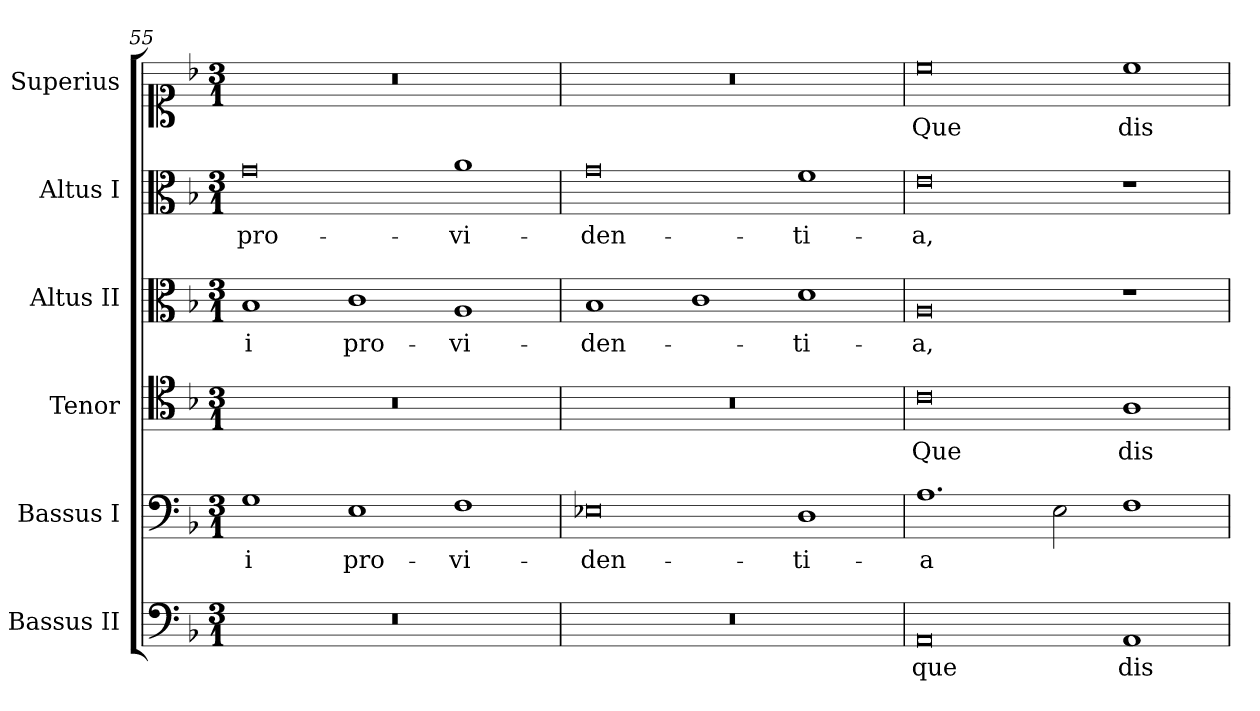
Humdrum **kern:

**kern	**text	**kern	**text	**kern	**text	**kern	**text	**kern	**text	**kern	**text
*part6	*part6	*part5	*part5	*part4	*part4	*part3	*part3	*part2	*part2	*part1	*part1
*staff6	*staff6	*staff5	*staff5	*staff4	*staff4	*staff3	*staff3	*staff2	*staff2	*staff1	*staff1
*I"Bassus II	*	*I"Bassus I	*	*I"Tenor	*	*I"Altus II	*	*I"Altus I	*	*I"Superius	*
*I'B. II	*	*I'B.  I	*	*I'T.	*	*I'A. II	*	*I'A. I	*	*I'S.	*
*clefF4	*	*clefF4	*	*clefC4	*	*clefC3	*	*clefC3	*	*clefC1	*
*k[b-]	*	*k[b-]	*	*k[b-]	*	*k[b-]	*	*k[b-]	*	*k[b-]	*
*F:	*	*F:	*	*F:	*	*F:	*	*F:	*	*F:	*
*M3/1	*	*M3/1	*	*M3/1	*	*M3/1	*	*M3/1	*	*M3/1	*
=55	=55	=55	=55	=55	=55	=55	=55	=55	=55	=55	=55
0.r	.	1G	-i	0.r	.	1B-	-i	0g	pro-	0.r	.
.	.	1E	pro-	.	.	1c	pro-	.	.	.	.
.	.	1F	-vi-	.	.	1A	-vi-	1a	-vi-	.	.
=56	=56	=56	=56	=56	=56	=56	=56	=56	=56	=56	=56
0.r	.	0E-X	-den-	0.r	.	1B-	-den-	0g	-den-	0.r	.
.	.	.	.	.	.	1c	.	.	.	.	.
.	.	1D	-ti-	.	.	1d	-ti-	1f	-ti-	.	.
=57	=57	=57	=57	=57	=57	=57	=57	=57	=57	=57	=57
0AA	que	1.A	-a	0c	Que	0A	-a,	0e	-a,	0cc	Que
.	.	2E\	.	.	.	.	.	.	.	.	.
1AA	dis-	1F	.	1A	dis-	1r	.	1r	.	1cc	dis-
=	=	=	=	=	=	=	=	=	=	=	=
*-	*-	*-	*-	*-	*-	*-	*-	*-	*-	*-	*-
